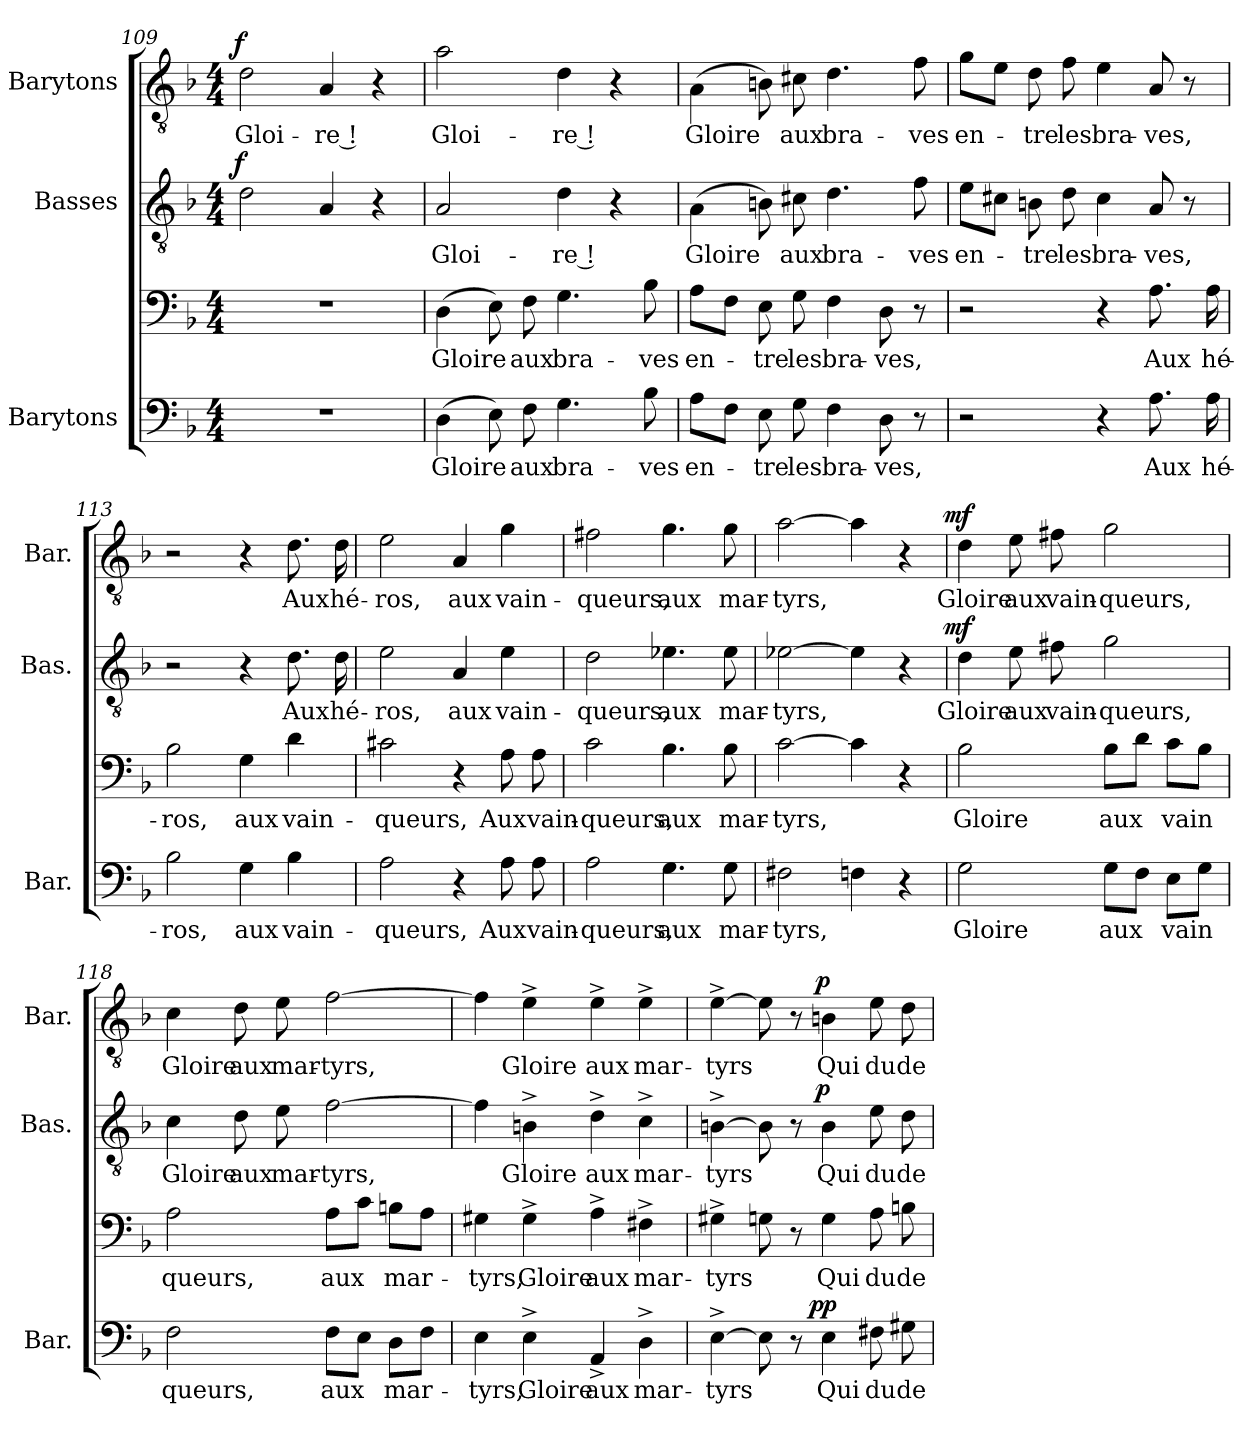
**kern	**text	**kern	**text	**dynam	**kern	**text	**dynam	**kern	**text	**dynam
*part3	*part3	*part3	*part3	*part3	*part2	*part2	*part2	*part1	*part1	*part1
*staff4	*staff4	*staff3	*staff3	*staff3/4	*staff2	*staff2	*staff2	*staff1	*staff1	*staff1
*I"Barytons	*	*	*	*	*I"Basses	*	*	*I"Barytons	*	*
*I'Bar.	*	*	*	*	*I'Bas.	*	*	*I'Bar.	*	*
*clefF4	*	*clefF4	*	*	*clefGv2	*	*	*clefGv2	*	*
*k[b-]	*	*k[b-]	*	*	*k[b-]	*	*	*k[b-]	*	*
*F:	*	*F:	*	*	*F:	*	*	*F:	*	*
*M4/4	*	*M4/4	*	*	*M4/4	*	*	*M4/4	*	*
=109	=109	=109	=109	=109	=109	=109	=109	=109	=109	=109
!	!	!	!	!	!	!	!LO:DY:b:cj	!	!	!LO:DY:a:cj
1r	.	1r	.	.	2d\	.	f	2d\	Gloi-	f
.	.	.	.	.	4A/	.	.	4A/	-re !	.
.	.	.	.	.	4r	.	.	4r	.	.
=110	=110	=110	=110	=110	=110	=110	=110	=110	=110	=110
(>4D\	Gloire	(>4D\	Gloire	.	2A/	Gloi-	.	2a\	Gloi-	.
8E\)	.	8E\)	.	.	.	.	.	.	.	.
8F\	aux	8F\	aux	.	.	.	.	.	.	.
4.G\	bra-	4.G\	bra-	.	4d\	-re !	.	4d\	-re !	.
.	.	.	.	.	4r	.	.	4r	.	.
8B-\	-ves	8B-\	-ves	.	.	.	.	.	.	.
=111	=111	=111	=111	=111	=111	=111	=111	=111	=111	=111
8A\L	en-	8A\L	en-	.	(>4A\	Gloire	.	(>4A\	Gloire	.
8F\J	.	8F\J	.	.	.	.	.	.	.	.
8E\	-tre	8E\	-tre	.	8Bn\)	.	.	8Bn\)	.	.
8G\	les	8G\	les	.	8c#X\	aux	.	8c#X\	aux	.
4F\	bra-	4F\	bra-	.	4.d\	bra-	.	4.d\	bra-	.
8D\	-ves,	8D\	-ves,	.	.	.	.	.	.	.
8r	.	8r	.	.	8f\	-ves	.	8f\	-ves	.
!!LO:LB:g=z
=112	=112	=112	=112	=112	=112	=112	=112	=112	=112	=112
2r	.	2r	.	.	8e\L	en-	.	8g\L	en-	.
.	.	.	.	.	8c#X\J	.	.	8e\J	.	.
.	.	.	.	.	8Bn\	-tre	.	8d\	-tre	.
.	.	.	.	.	8d\	les	.	8f\	les	.
4r	.	4r	.	.	4c#\	bra-	.	4e\	bra-	.
8.A\	Aux	8.A\	Aux	.	8A/	-ves,	.	8A/	-ves,	.
.	.	.	.	.	8r	.	.	8r	.	.
16A\	hé-	16A\	hé-	.	.	.	.	.	.	.
=113	=113	=113	=113	=113	=113	=113	=113	=113	=113	=113
2B-\	-ros,	2B-\	-ros,	.	2r	.	.	2r	.	.
4G\	aux	4G\	aux	.	4r	.	.	4r	.	.
4B-\	vain-	4d\	vain-	.	8.d\	Aux	.	8.d\	Aux	.
.	.	.	.	.	16d\	hé-	.	16d\	hé-	.
=114	=114	=114	=114	=114	=114	=114	=114	=114	=114	=114
2A\	-queurs,	2c#X\	-queurs,	.	2e\	-ros,	.	2e\	-ros,	.
4r	.	4r	.	.	4A/	aux	.	4A/	aux	.
8A\	Aux	8A\	Aux	.	4e\	vain-	.	4g\	vain-	.
8A\	vain-	8A\	vain-	.	.	.	.	.	.	.
=115	=115	=115	=115	=115	=115	=115	=115	=115	=115	=115
2A\	-queurs,	2c\	-queurs,	.	2d\	-queurs,	.	2f#X\	-queurs,	.
4.G\	aux	4.B-\	aux	.	4.e-X\	aux	.	4.g\	aux	.
8G\	mar-	8B-\	mar-	.	8e-\	mar-	.	8g\	mar-	.
!!LO:PB:g=z
=116	=116	=116	=116	=116	=116	=116	=116	=116	=116	=116
2F#X\	-tyrs,	[2c\	-tyrs,	.	[2e-X\	-tyrs,	.	[2a\	-tyrs,	.
4F\	.	4c\]	.	.	4e-\]	.	.	4a\]	.	.
4r	.	4r	.	.	4r	.	.	4r	.	.
=117	=117	=117	=117	=117	=117	=117	=117	=117	=117	=117
!	!	!	!	!LO:DY:a=2:cj	!	!	!	!	!	!
!	!	!	!	!LO:DY:n=1:a:cj	!	!	!LO:DY:a:cj	!	!	!LO:DY:a:cj
2G\	Gloire	2B-\	Gloire	mf mf	4d\	Gloire	mf	4d\	Gloire	mf
.	.	.	.	.	8e\	aux	.	8e\	aux	.
.	.	.	.	.	8f#X\	vain-	.	8f#X\	vain-	.
8G\L	aux	8B-\L	aux	.	2g\	-queurs,	.	2g\	-queurs,	.
8F\J	.	8d\J	.	.	.	.	.	.	.	.
8E\L	vain	8c\L	vain	.	.	.	.	.	.	.
8G\J	.	8B-\J	.	.	.	.	.	.	.	.
=118	=118	=118	=118	=118	=118	=118	=118	=118	=118	=118
2F\	queurs,	2A\	queurs,	.	4c\	Gloire	.	4c\	Gloire	.
.	.	.	.	.	8d\	aux	.	8d\	aux	.
.	.	.	.	.	8e\	mar-	.	8e\	mar-	.
8F\L	aux	8A\L	aux	.	[2f\	-tyrs,	.	[2f\	-tyrs,	.
8E\J	.	8c\J	.	.	.	.	.	.	.	.
8D\L	mar-	8Bn\L	mar-	.	.	.	.	.	.	.
8F\J	.	8A\J	.	.	.	.	.	.	.	.
=119	=119	=119	=119	=119	=119	=119	=119	=119	=119	=119
4E\	-tyrs,	4G#X\	-tyrs,	.	4f\]	.	.	4f\]	.	.
4E^>\	Gloire	4G#^>\	Gloire	.	4Bn^>\	Gloire	.	4e^>\	Gloire	.
4AA^>/	aux	4A^>\	aux	.	4d^>\	aux	.	4e^>\	aux	.
4D^>\	mar-	4F#X^>\	mar-	.	4c^>\	mar-	.	4e^>\	mar-	.
!!LO:LB:g=z
=120	=120	=120	=120	=120	=120	=120	=120	=120	=120	=120
[4E^>\	-tyrs	4G#X^>\	tyrs	.	[4Bn^>\	-tyrs	.	[4e^>\	-tyrs	.
8E\]	.	8G\	.	.	8B\]	.	.	8e\]	.	.
8r	.	8r	.	.	8r	.	.	8r	.	.
!	!	!	!	!LO:DY:a=2:cj	!	!	!	!	!	!
!	!	!	!	!LO:DY:n=1:a:cj	!	!	!LO:DY:a:cj	!	!	!LO:DY:a:cj
4E\	Qui	4G\	Qui	p p	4B\	Qui	p	4Bn\	Qui	p
8F#X\	du	8A\	du	.	8e\	du	.	8e\	du	.
8G#X\	de-	8Bn\	de-	.	8d\	de-	.	8d\	de-	.
=	=	=	=	=	=	=	=	=	=	=
*-	*-	*-	*-	*-	*-	*-	*-	*-	*-	*-
